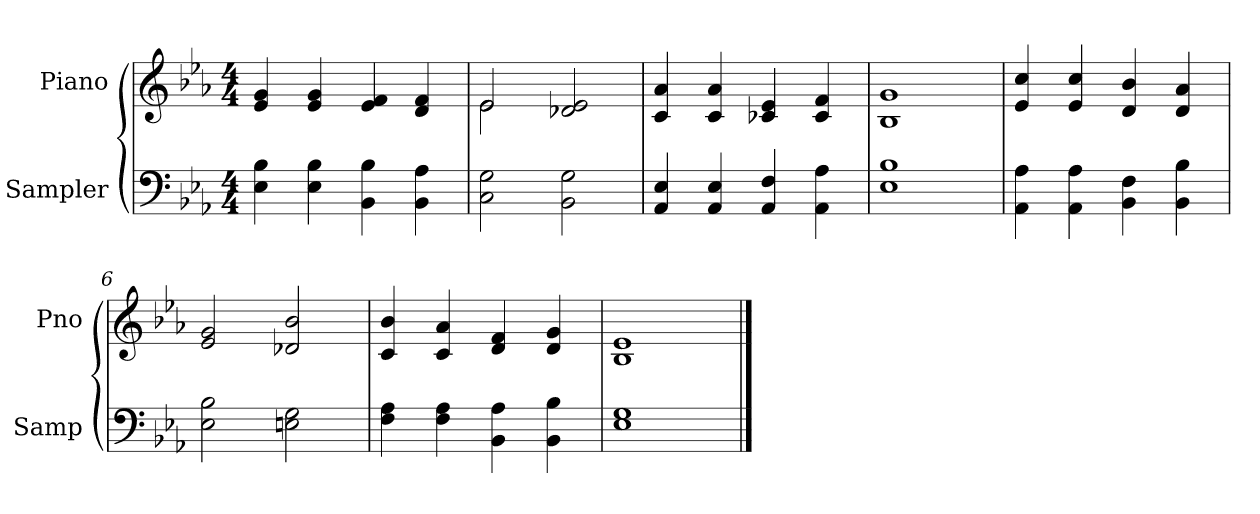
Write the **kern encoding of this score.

**kern	**kern
*part2	*part1
*staff2	*staff1
*I"Sampler	*I"Piano
*I'Samp	*I'Pno
*clefF4	*clefG2
*k[b-e-a-]	*k[b-e-a-]
*E-:	*E-:
*M4/4	*M4/4
=1	=1
4E- 4B-	4e- 4g
4E- 4B-	4e- 4g
4BB- 4B-	4e- 4f
4BB- 4A-	4d 4f
=2	=2
*	*^
2C 2G	2e-/	2e-
2BB- 2G	2d-X 2e-	2ryy
*	*v	*v
=3	=3
4AA- 4E-	4c 4a-
4AA- 4E-	4c 4a-
4AA- 4F	4c-X 4e-
4AA- 4A-	4c- 4f
=4	=4
1E- 1B-	1B- 1g
=5	=5
4AA- 4A-	4e- 4cc
4AA- 4A-	4e- 4cc
4BB- 4F	4d 4b-
4BB- 4B-	4d 4a-
=6	=6
2E- 2B-	2e- 2g
2En 2G	2d-X 2b-
=7	=7
4F 4A-	4c 4b-
4F 4A-	4c 4a-
4BB- 4A-	4d 4f
4BB- 4B-	4d 4g
=8	=8
1E- 1G	1B- 1e-
==	==
*-	*-
